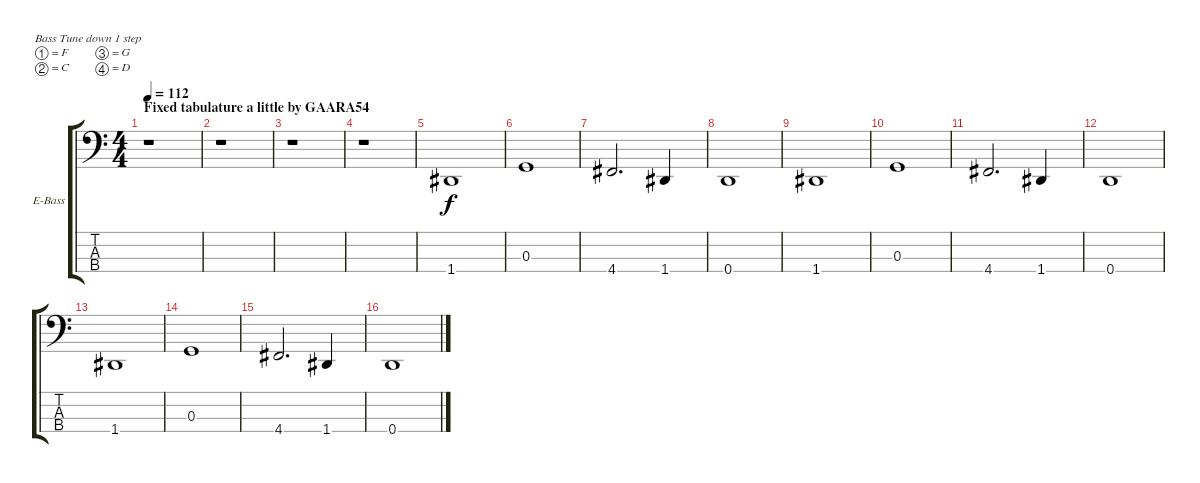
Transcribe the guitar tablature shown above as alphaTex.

\bracketExtendMode groupsimilarinstruments
\firstSystemTrackNameOrientation horizontal
\otherSystemsTrackNameOrientation horizontal
\track ("Robin" "E-Bass") {instrument electricbasspick}
\staff {score tabs}
\tuning (F2 C2 G1 D1)
\ts (4 4)
\section ("" "Fixed tabulature a little by GAARA54")
\tempo 112
\clef f4
\ks c
r.1{dy f instrument electricbasspick} |
r.1 |
r.1 |
r.1 |
1.4.1 |
0.3.1 |
4.4.2{d} 1.4.4 |
0.4.1 |
1.4.1 |
0.3.1 |
4.4.2{d} 1.4.4 |
0.4.1 |
1.4.1 |
0.3.1 |
4.4.2{d} 1.4.4 |
0.4.1
